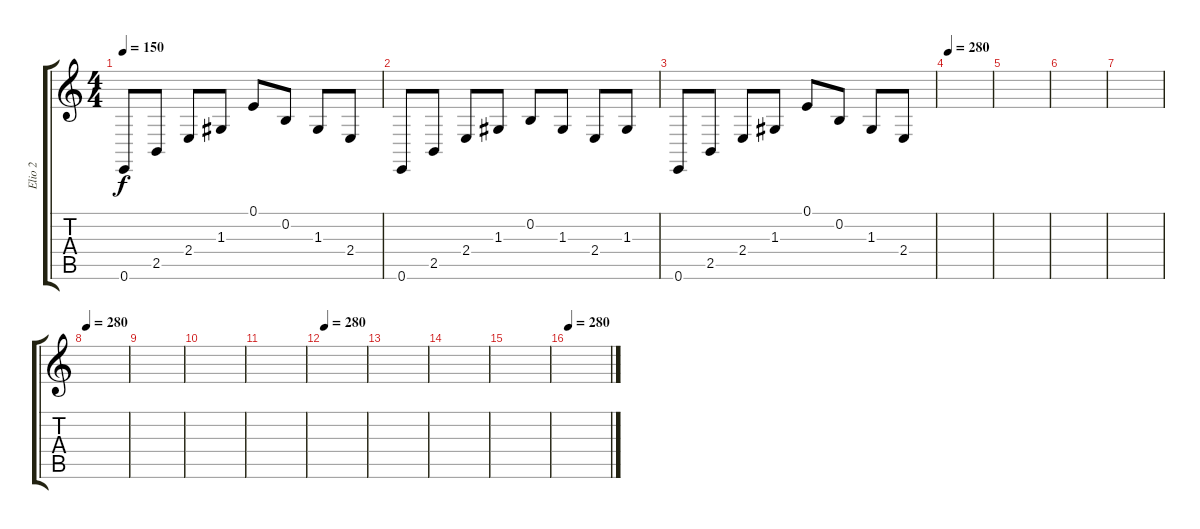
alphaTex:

\track ("Elio 2" "Elio 2") {instrument harpsichord}
\staff {score tabs}
\tuning (E4 B3 G3 D3 A2 E2) {hide}
\ts (4 4)
\tempo 150
\clef g2
\ks c
0.6.8{dy f} 2.5.8 2.4.8 1.3.8 0.1.8 0.2.8 1.3.8 2.4.8 |
0.6.8 2.5.8 2.4.8 1.3.8 0.2.8 1.3.8 2.4.8 1.3.8 |
0.6.8 2.5.8 2.4.8 1.3.8 0.1.8 0.2.8 1.3.8 2.4.8 |
\tempo 280
|
|
|
|
\tempo 280
|
|
|
|
\tempo 280
|
|
|
|
\tempo 280
